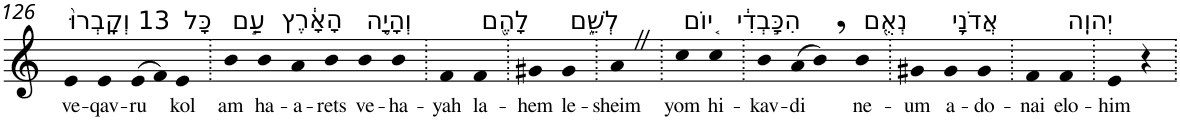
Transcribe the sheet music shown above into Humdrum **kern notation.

**kern	**text
*part1	*part1
*staff1	*staff1
*I"Piano	*
*I'Pno	*
!!LO:PB:g=z
*clefG2	*
*k[]	*
=126	=126
!LO:TX:a:t=13 וְקָֽבְרוּ֙	!
!	!LO:LY:b
4e	ve-
!	!LO:LY:b
4e	-qav-
!	!LO:LY:b
(>8e	-ru
8f)	.
!LO:TX:a:t=כָּל	!
!	!LO:LY:b
4e	kol
=127.	=127.
!LO:TX:a:t=עַ֣ם	!
!	!LO:LY:b
4b	am
!LO:TX:a:t=הָאָ֔רֶץ	!
!	!LO:LY:b
4b	ha-
!	!LO:LY:b
4a	-a-
!	!LO:LY:b
4b	-rets
!LO:TX:a:t=וְהָיָ֥ה	!
!	!LO:LY:b
4b	ve-
!	!LO:LY:b
4b	-ha-
=128.	=128.
!	!LO:LY:b
4f	-yah
!LO:TX:a:t=לָהֶ֖ם	!
!	!LO:LY:b
4f	la-
=129.	=129.
!	!LO:LY:b
4g#X	-hem
!LO:TX:a:t=לְשֵׁ֑ם	!
!	!LO:LY:b
4g#	le-
=130.	=130.
!	!LO:LY:b
4aZ	-sheim
=131.	=131.
!LO:TX:a:t=י֚וֹם	!
!	!LO:LY:b
4cc	yom
!LO:TX:a:t=הִכָּ֣בְדִ֔י	!
!	!LO:LY:b
4cc	hi-
=132.	=132.
!	!LO:LY:b
4b	-kav-
!	!LO:LY:b
(>8a	-di
8b,)	.
!LO:TX:a:t=נְאֻ֖ם	!
!	!LO:LY:b
4b	ne-
=133.	=133.
!	!LO:LY:b
4g#X	-um
!LO:TX:a:t=אֲדֹנָ֥י	!
!	!LO:LY:b
4g#	a-
!	!LO:LY:b
4g#	-do-
=134.	=134.
!	!LO:LY:b
4f	-nai
!LO:TX:a:t=יְהוִֽה	!
!	!LO:LY:b
4f	elo-
=135.	=135.
!	!LO:LY:b
4e	-him
4r	.
=.	=.
*-	*-
